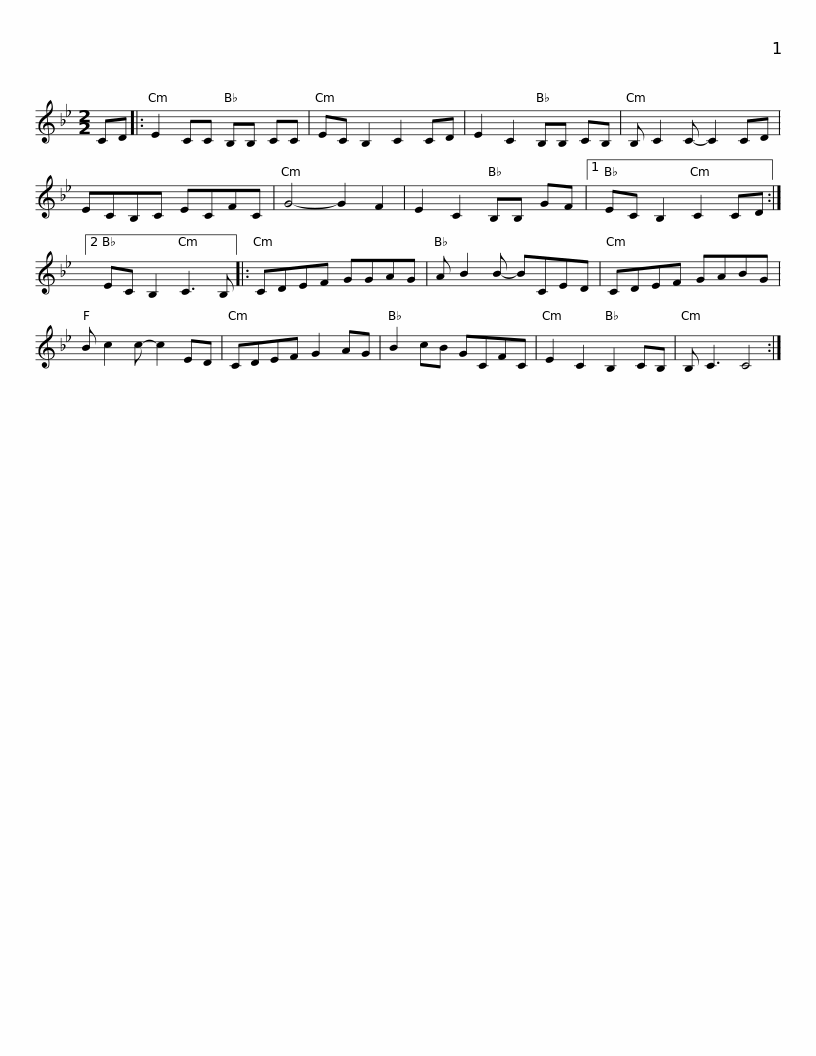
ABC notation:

X:1
L:1/8
M:2/2
I:linebreak $
K:Bb
V:1 treble
V:1
 CD |: E2 CC B,B, CC | EC B,2 C2 CD | E2 C2 B,B, CB, | B, C2 C- C2 CD | %5
 ECB,C ECFC |$ G4- G2 F2 | E2 C2 B,B, GF |1 EC B,2 C2 CD :|2 EC B,2 C3 B, |: %10
 CDEF GGAG | A B2 B- BCED |$ CDEF GABG | B c2 c- c2 ED | CDEF G2 AG | %15
 B2 cB GCFC | E2 C2 B,2 CB, | B, C3 C4 :| %18
